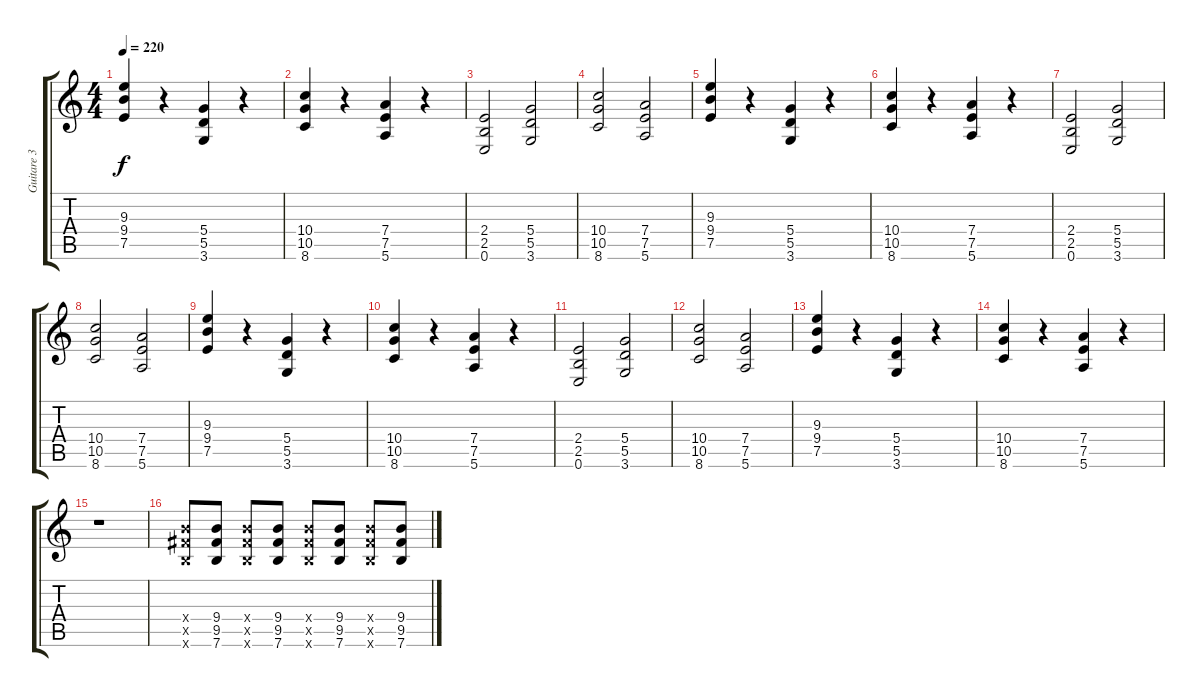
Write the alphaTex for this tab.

\track ("Guitare 3" "Guitare 3") {instrument overdrivenguitar}
\staff {score tabs}
\tuning (E4 B3 G3 D3 A2 E2) {hide}
\ts (4 4)
\tempo 220
\clef g2
\ks c
(9.3 9.4 7.5).4{dy f} r.4 (5.4 5.5 3.6).4 r.4 |
(10.4 10.5 8.6).4 r.4 (7.4 7.5 5.6).4 r.4 |
(2.4 2.5 0.6).2 (5.4 5.5 3.6).2 |
(10.4 10.5 8.6).2 (7.4 7.5 5.6).2 |
(9.3 9.4 7.5).4 r.4 (5.4 5.5 3.6).4 r.4 |
(10.4 10.5 8.6).4 r.4 (7.4 7.5 5.6).4 r.4 |
(2.4 2.5 0.6).2 (5.4 5.5 3.6).2 |
(10.4 10.5 8.6).2 (7.4 7.5 5.6).2 |
(9.3 9.4 7.5).4 r.4 (5.4 5.5 3.6).4 r.4 |
(10.4 10.5 8.6).4 r.4 (7.4 7.5 5.6).4 r.4 |
(2.4 2.5 0.6).2 (5.4 5.5 3.6).2 |
(10.4 10.5 8.6).2 (7.4 7.5 5.6).2 |
(9.3 9.4 7.5).4 r.4 (5.4 5.5 3.6).4 r.4 |
(10.4 10.5 8.6).4 r.4 (7.4 7.5 5.6).4 r.4 |
r.1 |
(9.4{x} 9.5{x} 7.6{x}).8 (9.4 9.5 7.6).8 (9.4{x} 9.5{x} 7.6{x}).8 (9.4 9.5 7.6).8 (9.4{x} 9.5{x} 7.6{x}).8 (9.4 9.5 7.6).8 (9.4{x} 9.5{x} 7.6{x}).8 (9.4 9.5 7.6).8
